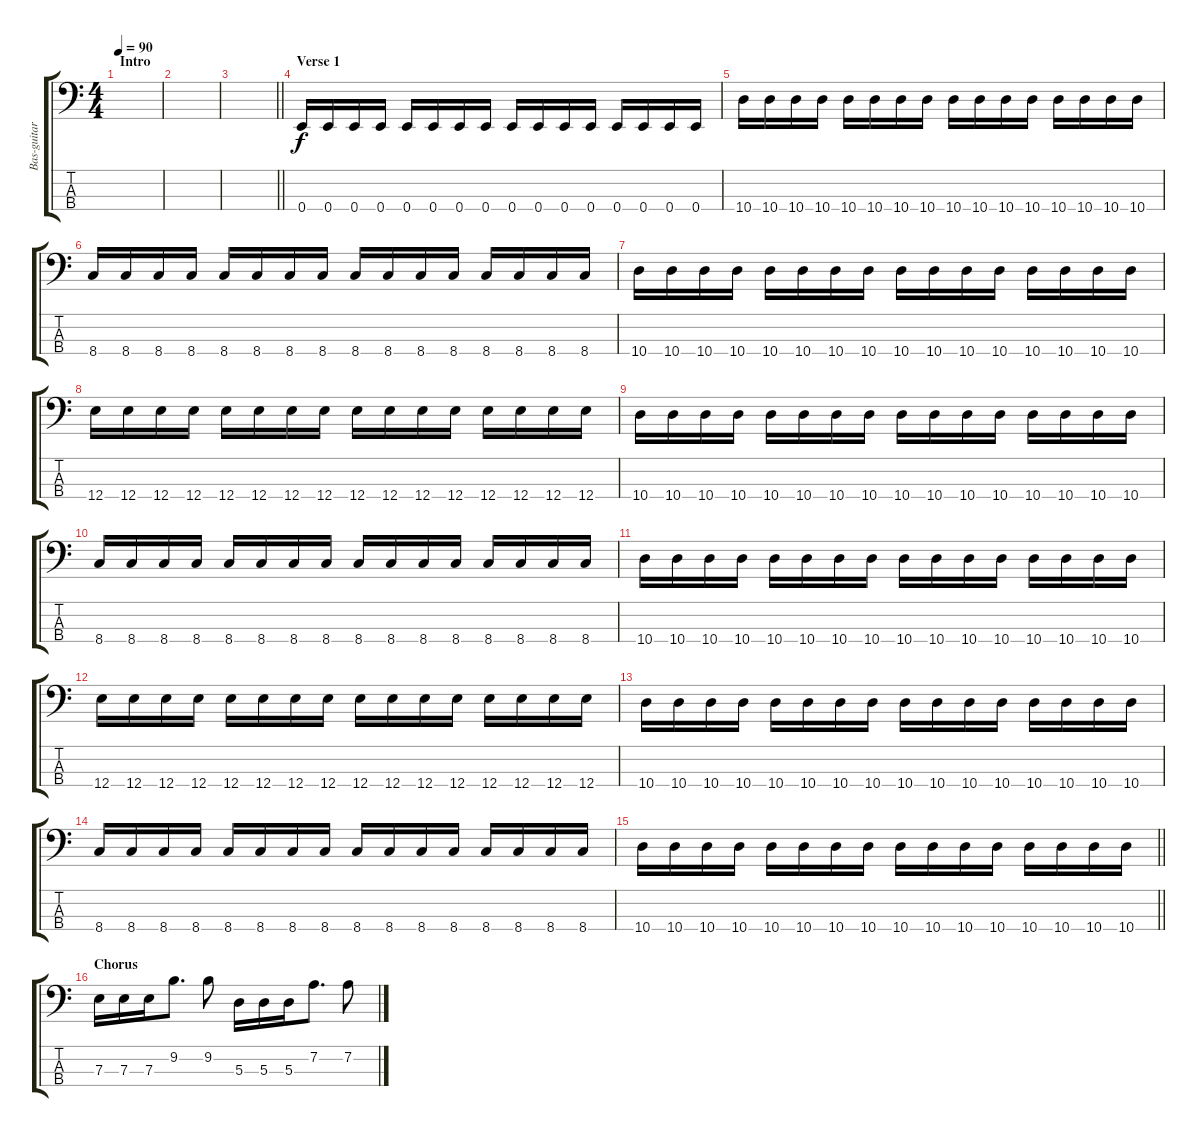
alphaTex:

\track ("Bas-guitar" "Bas-guitar") {instrument electricbassfinger}
\staff {score tabs}
\tuning (G2 D2 A1 E1) {hide}
\ts (4 4)
\section ("" "Intro")
\tempo 90
\clef f4
\ks c
|
|
\barLineRight lightlight
|
\section ("" "Verse 1")
0.4.16 0.4.16 0.4.16 0.4.16 0.4.16 0.4.16 0.4.16 0.4.16 0.4.16 0.4.16 0.4.16 0.4.16 0.4.16 0.4.16 0.4.16 0.4.16 |
10.4.16 10.4.16 10.4.16 10.4.16 10.4.16 10.4.16 10.4.16 10.4.16 10.4.16 10.4.16 10.4.16 10.4.16 10.4.16 10.4.16 10.4.16 10.4.16 |
8.4.16 8.4.16 8.4.16 8.4.16 8.4.16 8.4.16 8.4.16 8.4.16 8.4.16 8.4.16 8.4.16 8.4.16 8.4.16 8.4.16 8.4.16 8.4.16 |
10.4.16 10.4.16 10.4.16 10.4.16 10.4.16 10.4.16 10.4.16 10.4.16 10.4.16 10.4.16 10.4.16 10.4.16 10.4.16 10.4.16 10.4.16 10.4.16 |
12.4.16 12.4.16 12.4.16 12.4.16 12.4.16 12.4.16 12.4.16 12.4.16 12.4.16 12.4.16 12.4.16 12.4.16 12.4.16 12.4.16 12.4.16 12.4.16 |
10.4.16 10.4.16 10.4.16 10.4.16 10.4.16 10.4.16 10.4.16 10.4.16 10.4.16 10.4.16 10.4.16 10.4.16 10.4.16 10.4.16 10.4.16 10.4.16 |
8.4.16 8.4.16 8.4.16 8.4.16 8.4.16 8.4.16 8.4.16 8.4.16 8.4.16 8.4.16 8.4.16 8.4.16 8.4.16 8.4.16 8.4.16 8.4.16 |
10.4.16 10.4.16 10.4.16 10.4.16 10.4.16 10.4.16 10.4.16 10.4.16 10.4.16 10.4.16 10.4.16 10.4.16 10.4.16 10.4.16 10.4.16 10.4.16 |
12.4.16 12.4.16 12.4.16 12.4.16 12.4.16 12.4.16 12.4.16 12.4.16 12.4.16 12.4.16 12.4.16 12.4.16 12.4.16 12.4.16 12.4.16 12.4.16 |
10.4.16 10.4.16 10.4.16 10.4.16 10.4.16 10.4.16 10.4.16 10.4.16 10.4.16 10.4.16 10.4.16 10.4.16 10.4.16 10.4.16 10.4.16 10.4.16 |
8.4.16 8.4.16 8.4.16 8.4.16 8.4.16 8.4.16 8.4.16 8.4.16 8.4.16 8.4.16 8.4.16 8.4.16 8.4.16 8.4.16 8.4.16 8.4.16 |
\barLineRight lightlight
10.4.16{dy f} 10.4.16 10.4.16 10.4.16 10.4.16 10.4.16 10.4.16 10.4.16 10.4.16 10.4.16 10.4.16 10.4.16 10.4.16 10.4.16 10.4.16 10.4.16 |
\section ("" "Chorus")
7.3.16 7.3.16 7.3.16 9.2.8{d} 9.2.8 5.3.16 5.3.16 5.3.16 7.2.8{d} 7.2.8
